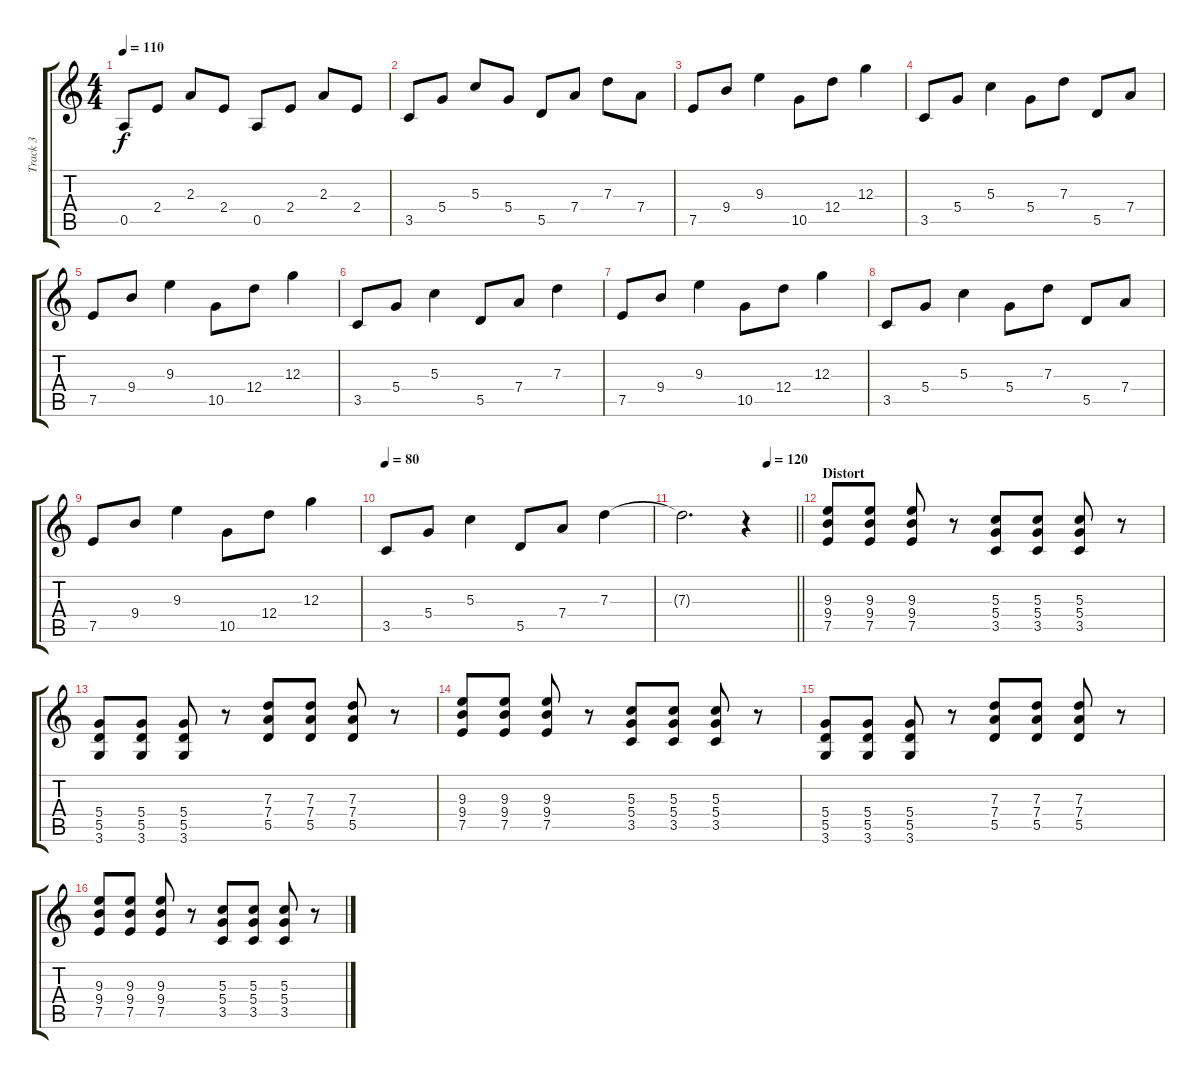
\track ("Track 3" "Track 3") {instrument electricguitarjazz}
\staff {score tabs}
\tuning (E4 B3 G3 D3 A2 E2) {hide}
\ts (4 4)
\tempo 110
\clef g2
\ks c
0.5.8{dy f} 2.4.8 2.3.8 2.4.8 0.5.8 2.4.8 2.3.8 2.4.8 |
3.5.8 5.4.8 5.3.8 5.4.8 5.5.8 7.4.8 7.3.8 7.4.8 |
7.5.8 9.4.8 9.3.4 10.5.8 12.4.8 12.3.4 |
3.5.8 5.4.8 5.3.4 5.4.8 7.3.8 5.5.8 7.4.8 |
7.5.8 9.4.8 9.3.4 10.5.8 12.4.8 12.3.4 |
3.5.8 5.4.8 5.3.4 5.5.8 7.4.8 7.3.4 |
7.5.8 9.4.8 9.3.4 10.5.8 12.4.8 12.3.4 |
3.5.8 5.4.8 5.3.4 5.4.8 7.3.8 5.5.8 7.4.8 |
7.5.8 9.4.8 9.3.4 10.5.8 12.4.8 12.3.4 |
\tempo 80
3.5.8 5.4.8 5.3.4 5.5.8 7.4.8 7.3.4 |
\tempo (120 0.75)
\barLineRight lightlight
7.3{t}.2{d} r.4{instrument distortionguitar} |
\section ("" "Distort")
(9.3 9.4 7.5).8 (9.3 9.4 7.5).8 (9.3 9.4 7.5).8 r.8 (5.3 5.4 3.5).8 (5.3 5.4 3.5).8 (5.3 5.4 3.5).8 r.8 |
(5.4 5.5 3.6).8 (5.4 5.5 3.6).8 (5.4 5.5 3.6).8 r.8 (7.3 7.4 5.5).8 (7.3 7.4 5.5).8 (7.3 7.4 5.5).8 r.8 |
(9.3 9.4 7.5).8 (9.3 9.4 7.5).8 (9.3 9.4 7.5).8 r.8 (5.3 5.4 3.5).8 (5.3 5.4 3.5).8 (5.3 5.4 3.5).8 r.8 |
(5.4 5.5 3.6).8 (5.4 5.5 3.6).8 (5.4 5.5 3.6).8 r.8 (7.3 7.4 5.5).8 (7.3 7.4 5.5).8 (7.3 7.4 5.5).8 r.8 |
(9.3 9.4 7.5).8 (9.3 9.4 7.5).8 (9.3 9.4 7.5).8 r.8 (5.3 5.4 3.5).8 (5.3 5.4 3.5).8 (5.3 5.4 3.5).8 r.8
